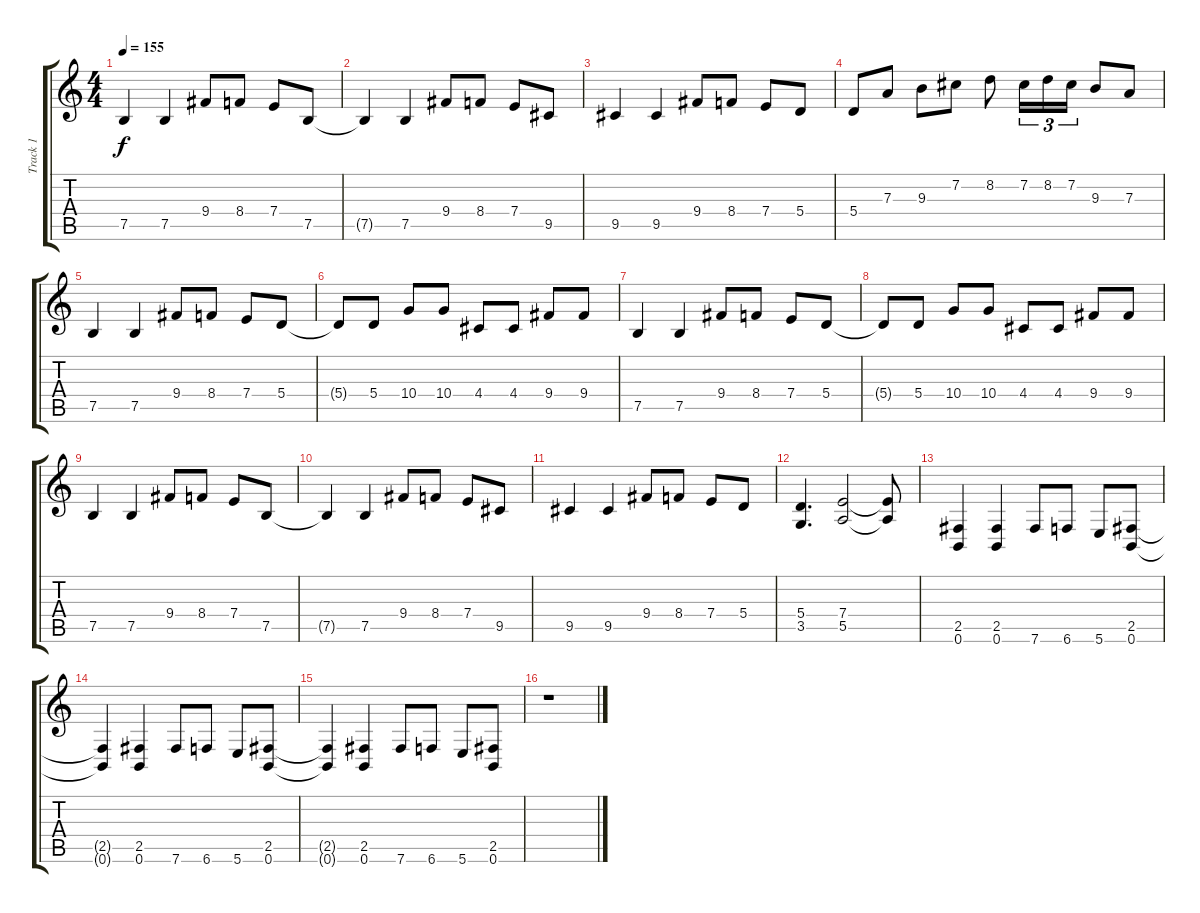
\track ("Track 1" "Track 1") {instrument distortionguitar}
\staff {score tabs}
\tuning (B3 Gb3 D3 A2 E2 B1) {hide}
\ts (4 4)
\tempo 155
\clef g2
\ks c
7.5.4{dy f} 7.5.4 9.4.8 8.4.8 7.4.8 7.5.8 |
7.5{t}.4 7.5.4 9.4.8 8.4.8 7.4.8 9.5.8 |
9.5.4 9.5.4 9.4.8 8.4.8 7.4.8 5.4.8 |
5.4.8 7.3.8 9.3.8 7.2.8 8.2.8 7.2.16{tu (3 2)} 8.2.16{tu (3 2)} 7.2.16{tu (3 2)} 9.3.8 7.3.8 |
7.5.4 7.5.4 9.4.8 8.4.8 7.4.8 5.4.8 |
5.4{t}.8 5.4.8 10.4.8 10.4.8 4.4.8 4.4.8 9.4.8 9.4.8 |
7.5.4 7.5.4 9.4.8 8.4.8 7.4.8 5.4.8 |
5.4{t}.8 5.4.8 10.4.8 10.4.8 4.4.8 4.4.8 9.4.8 9.4.8 |
7.5.4 7.5.4 9.4.8 8.4.8 7.4.8 7.5.8 |
7.5{t}.4 7.5.4 9.4.8 8.4.8 7.4.8 9.5.8 |
9.5.4 9.5.4 9.4.8 8.4.8 7.4.8 5.4.8 |
(5.4 3.5).4{d} (7.4 5.5).2 (7.4{t} 5.5{t}).8 |
(2.5 0.6).4 (2.5 0.6).4 7.6.8 6.6.8 5.6.8 (2.5 0.6).8 |
(2.5{t} 0.6{t}).4 (2.5 0.6).4 7.6.8 6.6.8 5.6.8 (2.5 0.6).8 |
(2.5{t} 0.6{t}).4 (2.5 0.6).4 7.6.8 6.6.8 5.6.8 (2.5 0.6).8 |
r.1
